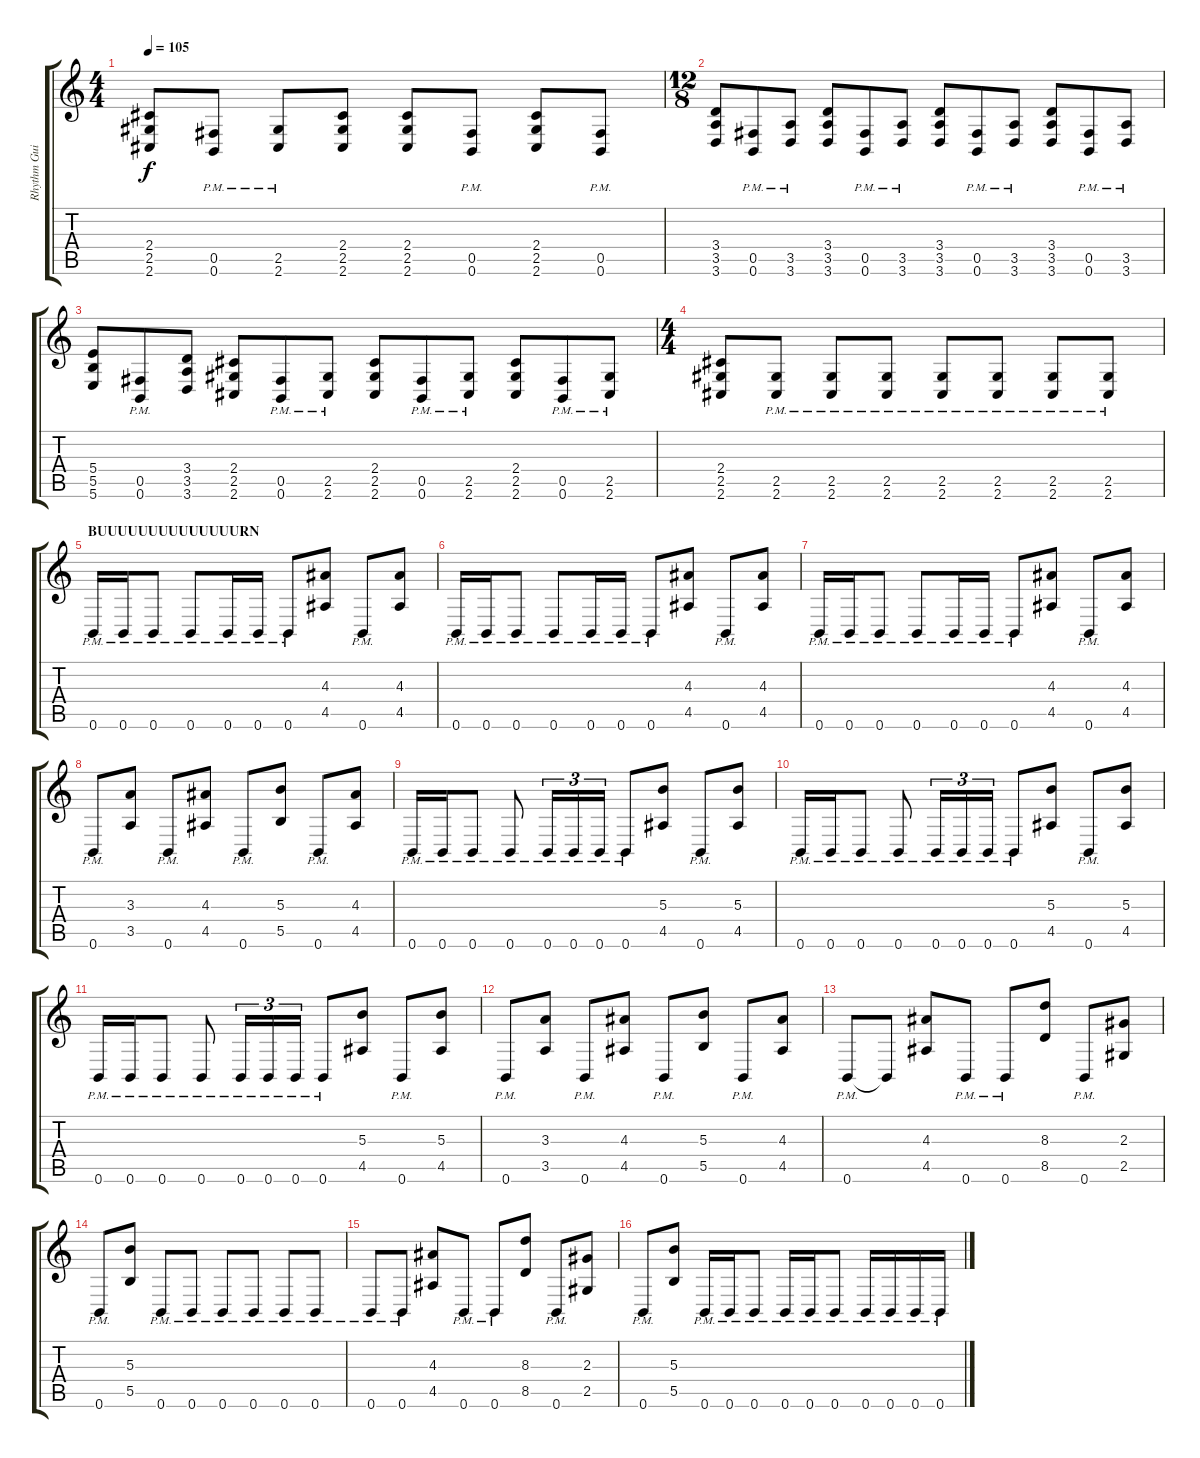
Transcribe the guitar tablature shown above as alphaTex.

\track ("Rhythm Guitar 2" "Rhythm Gui") {instrument distortionguitar}
\staff {score tabs}
\tuning (Eb4 B3 Gb3 B2 Gb2 B1) {hide}
\ts (4 4)
\tempo 105
\clef g2
\ks c
(2.4 2.5 2.6).8{dy f} (0.5{pm} 0.6{pm}).8 (2.5{pm} 2.6{pm}).8 (2.4 2.5 2.6).8 (2.4 2.5 2.6).8 (0.5{pm} 0.6{pm}).8 (2.4 2.5 2.6).8 (0.5{pm} 0.6{pm}).8 |
\ts (12 8)
(3.4 3.5 3.6).8 (0.5{pm} 0.6{pm}).8 (3.5{pm} 3.6{pm}).8 (3.4 3.5 3.6).8 (0.5{pm} 0.6{pm}).8 (3.5{pm} 3.6{pm}).8 (3.4 3.5 3.6).8 (0.5{pm} 0.6{pm}).8 (3.5{pm} 3.6{pm}).8 (3.4 3.5 3.6).8 (0.5{pm} 0.6{pm}).8 (3.5{pm} 3.6{pm}).8 |
(5.4 5.5 5.6).8 (0.5{pm} 0.6{pm}).8 (3.4 3.5 3.6).8 (2.4 2.5 2.6).8 (0.5{pm} 0.6{pm}).8 (2.5{pm} 2.6{pm}).8 (2.4 2.5 2.6).8 (0.5{pm} 0.6{pm}).8 (2.5{pm} 2.6{pm}).8 (2.4 2.5 2.6).8 (0.5{pm} 0.6{pm}).8 (2.5{pm} 2.6{pm}).8 |
\ts (4 4)
(2.4 2.5 2.6).8 (2.5{pm} 2.6{pm}).8 (2.5{pm} 2.6{pm}).8 (2.5{pm} 2.6{pm}).8 (2.5{pm} 2.6{pm}).8 (2.5{pm} 2.6{pm}).8 (2.5{pm} 2.6{pm}).8 (2.5{pm} 2.6{pm}).8 |
\section ("" "BUUUUUUUUUUUUUURN")
0.6{pm}.16 0.6{pm}.16 0.6{pm}.8 0.6{pm}.8 0.6{pm}.16 0.6{pm}.16 0.6{pm}.8 (4.3 4.5).8 0.6{pm}.8 (4.3 4.5).8 |
0.6{pm}.16 0.6{pm}.16 0.6{pm}.8 0.6{pm}.8 0.6{pm}.16 0.6{pm}.16 0.6{pm}.8 (4.3 4.5).8 0.6{pm}.8 (4.3 4.5).8 |
0.6{pm}.16 0.6{pm}.16 0.6{pm}.8 0.6{pm}.8 0.6{pm}.16 0.6{pm}.16 0.6{pm}.8 (4.3 4.5).8 0.6{pm}.8 (4.3 4.5).8 |
0.6{pm}.8 (3.3 3.5).8 0.6{pm}.8 (4.3 4.5).8 0.6{pm}.8 (5.3 5.5).8 0.6{pm}.8 (4.3 4.5).8 |
0.6{pm}.16 0.6{pm}.16 0.6{pm}.8 0.6{pm}.8 0.6{pm}.16{tu (3 2)} 0.6{pm}.16{tu (3 2)} 0.6{pm}.16{tu (3 2)} 0.6{pm}.8 (5.3 4.5).8 0.6{pm}.8 (5.3 4.5).8 |
0.6{pm}.16 0.6{pm}.16 0.6{pm}.8 0.6{pm}.8 0.6{pm}.16{tu (3 2)} 0.6{pm}.16{tu (3 2)} 0.6{pm}.16{tu (3 2)} 0.6{pm}.8 (5.3 4.5).8 0.6{pm}.8 (5.3 4.5).8 |
0.6{pm}.16 0.6{pm}.16 0.6{pm}.8 0.6{pm}.8 0.6{pm}.16{tu (3 2)} 0.6{pm}.16{tu (3 2)} 0.6{pm}.16{tu (3 2)} 0.6{pm}.8 (5.3 4.5).8 0.6{pm}.8 (5.3 4.5).8 |
0.6{pm}.8 (3.3 3.5).8 0.6{pm}.8 (4.3 4.5).8 0.6{pm}.8 (5.3 5.5).8 0.6{pm}.8 (4.3 4.5).8 |
0.6{pm}.8 0.6{t}.8 (4.3 4.5).8 0.6{pm}.8 0.6{pm}.8 (8.3 8.5).8 0.6{pm}.8 (2.3 2.5).8 |
0.6{pm}.8 (5.3 5.5).8 0.6{pm}.8 0.6{pm}.8 0.6{pm}.8 0.6{pm}.8 0.6{pm}.8 0.6{pm}.8 |
0.6{pm}.8 0.6{pm}.8 (4.3 4.5).8 0.6{pm}.8 0.6{pm}.8 (8.3 8.5).8 0.6{pm}.8 (2.3 2.5).8 |
0.6{pm}.8 (5.3 5.5).8 0.6{pm}.16 0.6{pm}.16 0.6{pm}.8 0.6{pm}.16 0.6{pm}.16 0.6{pm}.8 0.6{pm}.16 0.6{pm}.16 0.6{pm}.16 0.6{pm}.16
